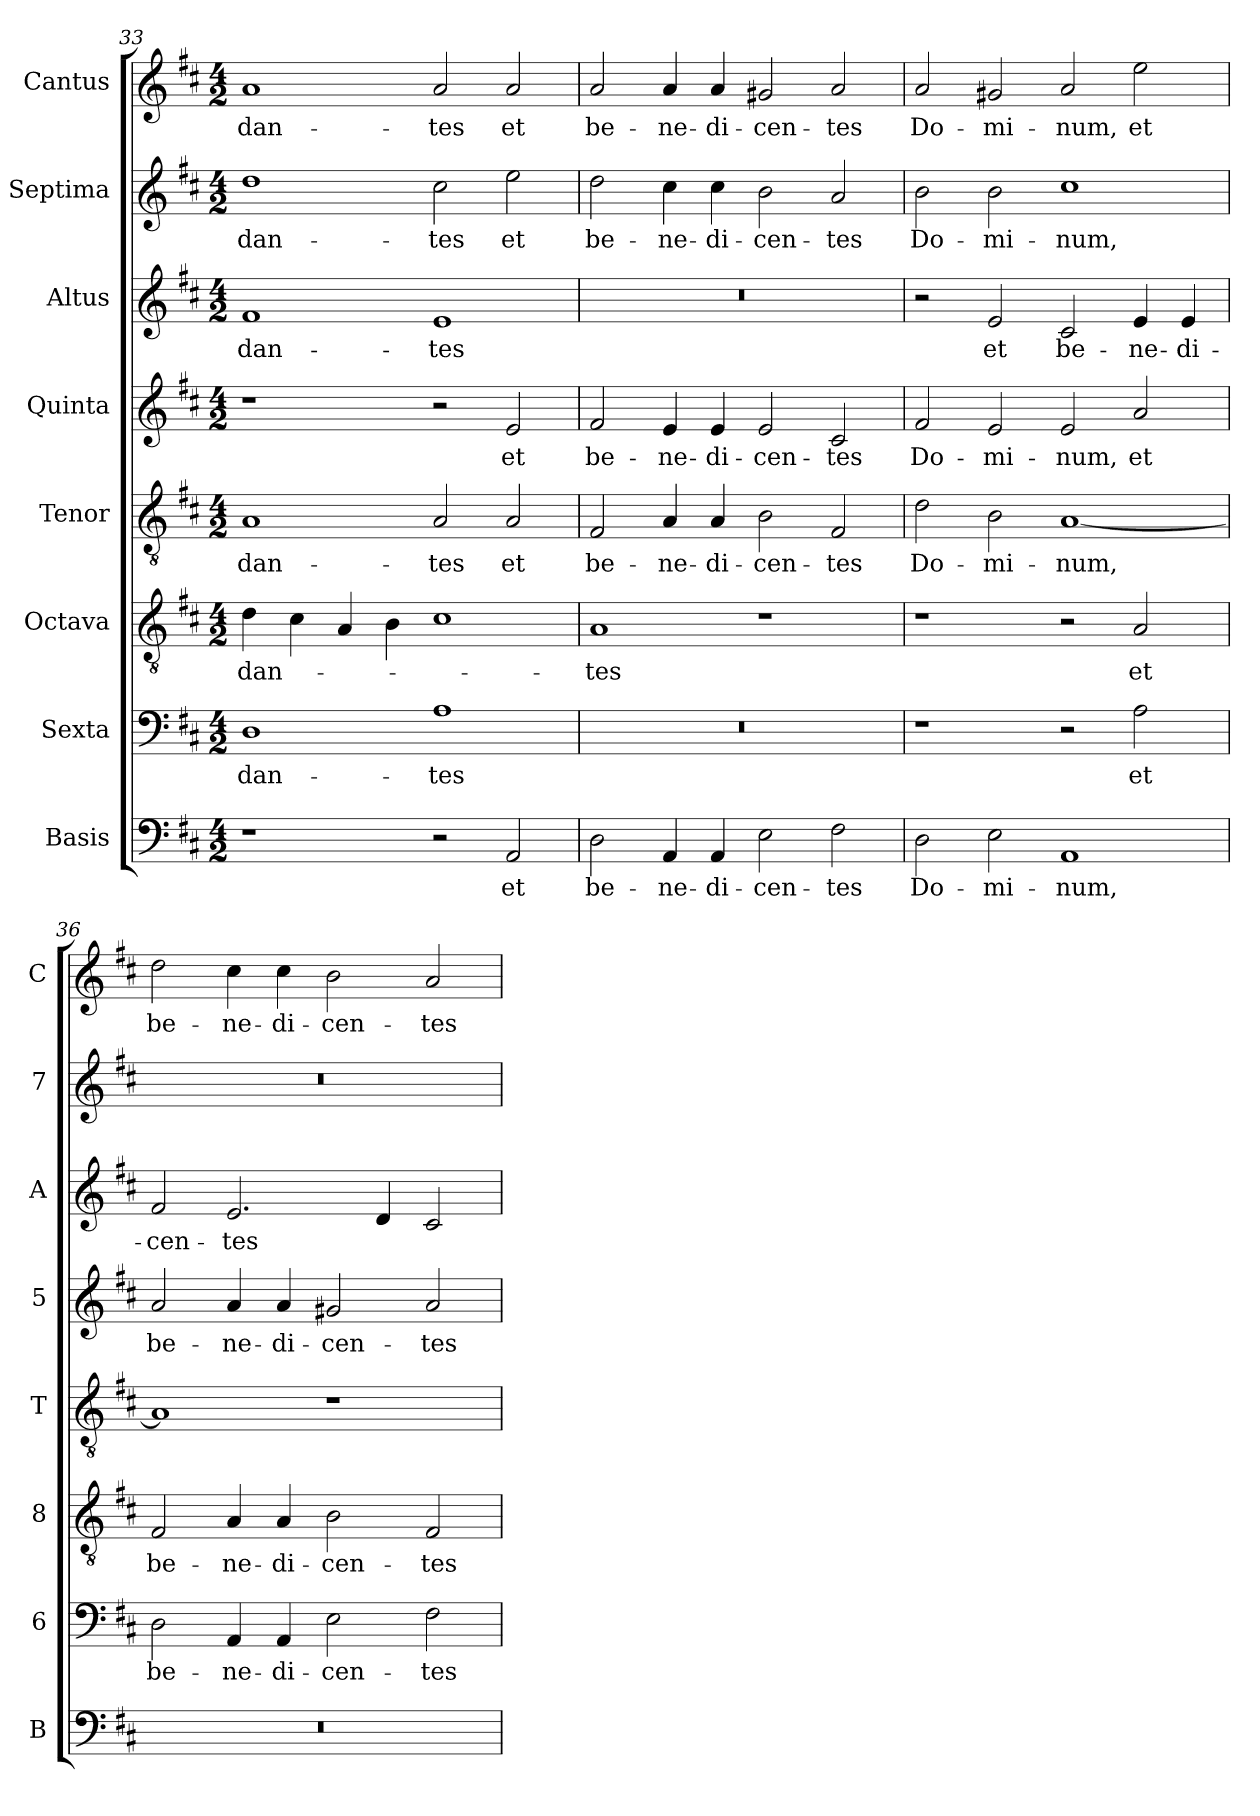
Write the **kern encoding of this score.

**kern	**text	**kern	**text	**kern	**text	**kern	**text	**kern	**text	**kern	**text	**kern	**text	**kern	**text
*part8	*part8	*part7	*part7	*part6	*part6	*part5	*part5	*part4	*part4	*part3	*part3	*part2	*part2	*part1	*part1
*staff8	*staff8	*staff7	*staff7	*staff6	*staff6	*staff5	*staff5	*staff4	*staff4	*staff3	*staff3	*staff2	*staff2	*staff1	*staff1
*I"Basis	*	*I"Sexta	*	*I"Octava	*	*I"Tenor	*	*I"Quinta	*	*I"Altus	*	*I"Septima	*	*I"Cantus	*
*I'B	*	*I'6	*	*I'8	*	*I'T	*	*I'5	*	*I'A	*	*I'7	*	*I'C	*
*clefF4	*	*clefF4	*	*clefGv2	*	*clefGv2	*	*clefG2	*	*clefG2	*	*clefG2	*	*clefG2	*
*k[f#c#]	*	*k[f#c#]	*	*k[f#c#]	*	*k[f#c#]	*	*k[f#c#]	*	*k[f#c#]	*	*k[f#c#]	*	*k[f#c#]	*
*D:	*	*D:	*	*D:	*	*D:	*	*D:	*	*D:	*	*D:	*	*D:	*
*M4/2	*	*M4/2	*	*M4/2	*	*M4/2	*	*M4/2	*	*M4/2	*	*M4/2	*	*M4/2	*
=33	=33	=33	=33	=33	=33	=33	=33	=33	=33	=33	=33	=33	=33	=33	=33
!	!	!	!LO:LY:b	!	!LO:LY:b	!	!LO:LY:b	!	!	!	!LO:LY:b	!	!LO:LY:b	!	!LO:LY:b
1r	.	1D	-dan-	4d\	-dan-	1A	-dan-	1r	.	1f#	-dan-	1dd	-dan-	1a	-dan-
.	.	.	.	4c#\	.	.	.	.	.	.	.	.	.	.	.
.	.	.	.	4A/	.	.	.	.	.	.	.	.	.	.	.
.	.	.	.	4B\	.	.	.	.	.	.	.	.	.	.	.
!	!	!	!LO:LY:b	!	!	!	!LO:LY:b	!	!	!	!LO:LY:b	!	!LO:LY:b	!	!LO:LY:b
2r	.	1A	-tes	1c#	.	2A/	-tes	2r	.	1e	-tes	2cc#\	-tes	2a/	-tes
!	!LO:LY:b	!	!	!	!	!	!LO:LY:b	!	!LO:LY:b	!	!	!	!LO:LY:b	!	!LO:LY:b
2AA/	et	.	.	.	.	2A/	et	2e/	et	.	.	2ee\	et	2a/	et
=34	=34	=34	=34	=34	=34	=34	=34	=34	=34	=34	=34	=34	=34	=34	=34
!	!LO:LY:b	!	!	!	!LO:LY:b	!	!LO:LY:b	!	!LO:LY:b	!	!	!	!LO:LY:b	!	!LO:LY:b
2D\	be-	0r	.	1A	-tes	2F#/	be-	2f#/	be-	0r	.	2dd\	be-	2a/	be-
!	!LO:LY:b	!	!	!	!	!	!LO:LY:b	!	!LO:LY:b	!	!	!	!LO:LY:b	!	!LO:LY:b
4AA/	-ne-	.	.	.	.	4A/	-ne-	4e/	-ne-	.	.	4cc#\	-ne-	4a/	-ne-
!	!LO:LY:b	!	!	!	!	!	!LO:LY:b	!	!LO:LY:b	!	!	!	!LO:LY:b	!	!LO:LY:b
4AA/	-di-	.	.	.	.	4A/	-di-	4e/	-di-	.	.	4cc#\	-di-	4a/	-di-
!	!LO:LY:b	!	!	!	!	!	!LO:LY:b	!	!LO:LY:b	!	!	!	!LO:LY:b	!	!LO:LY:b
2E\	-cen-	.	.	1r	.	2B\	-cen-	2e/	-cen-	.	.	2b\	-cen-	2g#X/	-cen-
!	!LO:LY:b	!	!	!	!	!	!LO:LY:b	!	!LO:LY:b	!	!	!	!LO:LY:b	!	!LO:LY:b
2F#\	-tes	.	.	.	.	2F#/	-tes	2c#/	-tes	.	.	2a/	-tes	2a/	-tes
!!LO:LB:g=z
=35	=35	=35	=35	=35	=35	=35	=35	=35	=35	=35	=35	=35	=35	=35	=35
!	!LO:LY:b	!	!	!	!	!	!LO:LY:b	!	!LO:LY:b	!	!	!	!LO:LY:b	!	!LO:LY:b
2D\	Do-	1r	.	1r	.	2d\	Do-	2f#/	Do-	2r	.	2b\	Do-	2a/	Do-
!	!LO:LY:b	!	!	!	!	!	!LO:LY:b	!	!LO:LY:b	!	!LO:LY:b	!	!LO:LY:b	!	!LO:LY:b
2E\	-mi-	.	.	.	.	2B\	-mi-	2e/	-mi-	2e/	et	2b\	-mi-	2g#X/	-mi-
!	!LO:LY:b	!	!	!	!	!	!LO:LY:b	!	!LO:LY:b	!	!LO:LY:b	!	!LO:LY:b	!	!LO:LY:b
1AA	-num,	2r	.	2r	.	[1A	-num,	2e/	-num,	2c#/	be-	1cc#	-num,	2a/	-num,
!	!	!	!LO:LY:b	!	!LO:LY:b	!	!	!	!LO:LY:b	!	!LO:LY:b	!	!	!	!LO:LY:b
.	.	2A\	et	2A/	et	.	.	2a/	et	4e/	-ne-	.	.	2ee\	et
!	!	!	!	!	!	!	!	!	!	!	!LO:LY:b	!	!	!	!
.	.	.	.	.	.	.	.	.	.	4e/	-di-	.	.	.	.
=36	=36	=36	=36	=36	=36	=36	=36	=36	=36	=36	=36	=36	=36	=36	=36
!	!	!	!LO:LY:b	!	!LO:LY:b	!	!	!	!LO:LY:b	!	!LO:LY:b	!	!	!	!LO:LY:b
0r	.	2D\	be-	2F#/	be-	1A]	.	2a/	be-	2f#/	-cen-	0r	.	2dd\	be-
!	!	!	!LO:LY:b	!	!LO:LY:b	!	!	!	!LO:LY:b	!	!LO:LY:b	!	!	!	!LO:LY:b
.	.	4AA/	-ne-	4A/	-ne-	.	.	4a/	-ne-	2.e/	-tes	.	.	4cc#\	-ne-
!	!	!	!LO:LY:b	!	!LO:LY:b	!	!	!	!LO:LY:b	!	!	!	!	!	!LO:LY:b
.	.	4AA/	-di-	4A/	-di-	.	.	4a/	-di-	.	.	.	.	4cc#\	-di-
!	!	!	!LO:LY:b	!	!LO:LY:b	!	!	!	!LO:LY:b	!	!	!	!	!	!LO:LY:b
.	.	2E\	-cen-	2B\	-cen-	1r	.	2g#X/	-cen-	.	.	.	.	2b\	-cen-
.	.	.	.	.	.	.	.	.	.	4d/	.	.	.	.	.
!	!	!	!LO:LY:b	!	!LO:LY:b	!	!	!	!LO:LY:b	!	!	!	!	!	!LO:LY:b
.	.	2F#\	-tes	2F#/	-tes	.	.	2a/	-tes	2c#/	.	.	.	2a/	-tes
=	=	=	=	=	=	=	=	=	=	=	=	=	=	=	=
*-	*-	*-	*-	*-	*-	*-	*-	*-	*-	*-	*-	*-	*-	*-	*-
